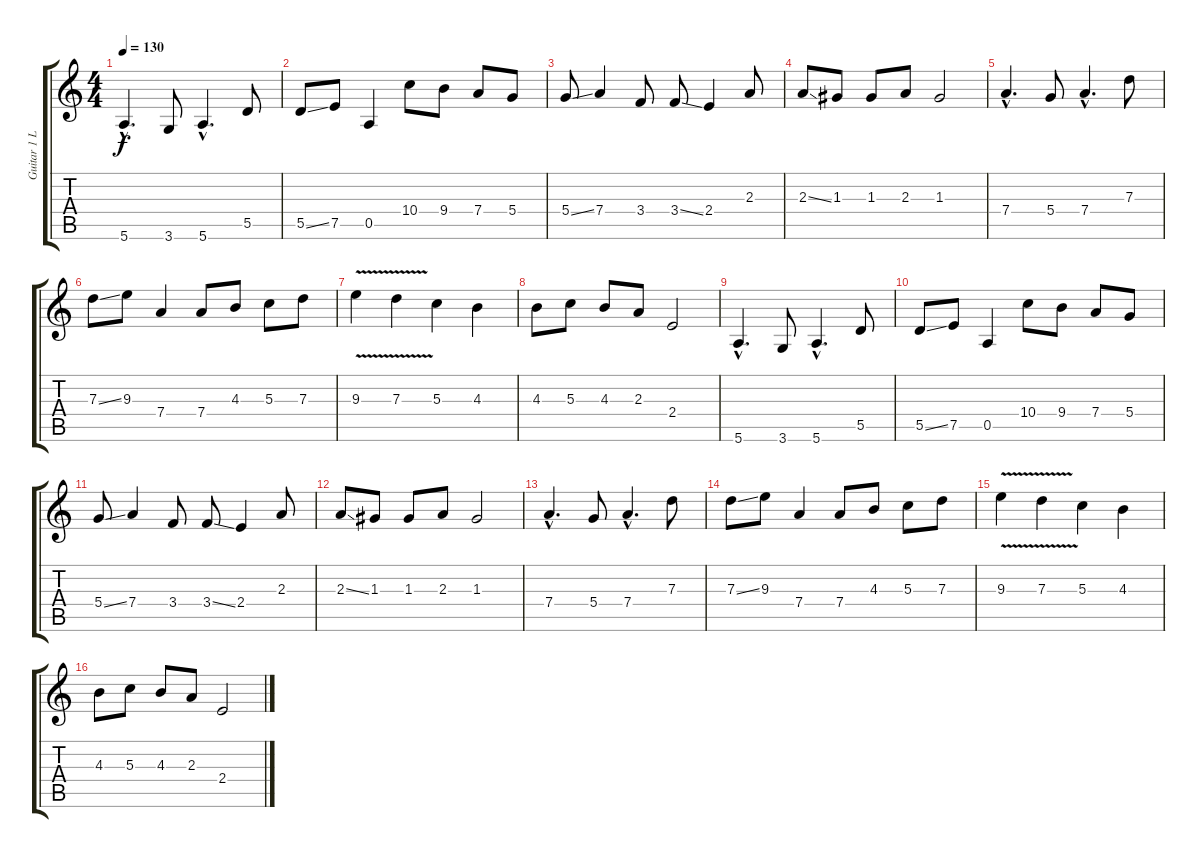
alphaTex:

\track ("Guitar 1 LEFT" "Guitar 1 L") {instrument distortionguitar}
\staff {score tabs}
\tuning (E4 B3 G3 D3 A2 E2) {hide}
\ts (4 4)
\tempo 130
\clef g2
\ks c
5.6{hac}.4{d dy f} 3.6.8 5.6{hac}.4{d} 5.5.8 |
5.5{ss}.8 7.5.8 0.5.4 10.4.8 9.4.8 7.4.8 5.4.8 |
5.4{ss}.8 7.4.4 3.4.8 3.4{ss}.8 2.4.4 2.3.8 |
2.3{ss}.8 1.3.8 1.3.8 2.3.8 1.3.2 |
7.4{hac}.4{d} 5.4.8 7.4{hac}.4{d} 7.3.8 |
7.3{ss}.8 9.3.8 7.4.4 7.4.8 4.3.8 5.3.8 7.3.8 |
9.3{v}.4 7.3{v}.4 5.3.4 4.3.4 |
4.3.8 5.3.8 4.3.8 2.3.8 2.4.2 |
5.6{hac}.4{d} 3.6.8 5.6{hac}.4{d} 5.5.8 |
5.5{ss}.8 7.5.8 0.5.4 10.4.8 9.4.8 7.4.8 5.4.8 |
5.4{ss}.8 7.4.4 3.4.8 3.4{ss}.8 2.4.4 2.3.8 |
2.3{ss}.8 1.3.8 1.3.8 2.3.8 1.3.2 |
7.4{hac}.4{d} 5.4.8 7.4{hac}.4{d} 7.3.8 |
7.3{ss}.8 9.3.8 7.4.4 7.4.8 4.3.8 5.3.8 7.3.8 |
9.3{v}.4 7.3{v}.4 5.3.4 4.3.4 |
4.3.8 5.3.8 4.3.8 2.3.8 2.4.2
